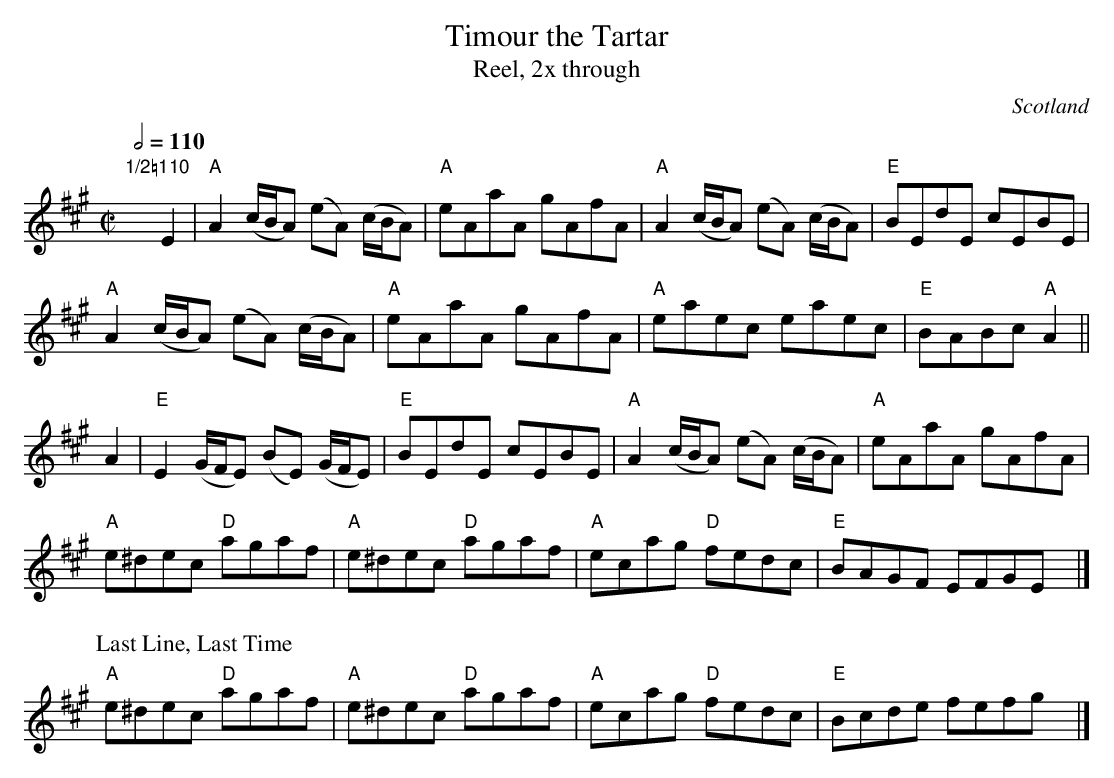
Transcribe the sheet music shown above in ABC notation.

X:1
T:Timour the Tartar
T:Reel, 2x through
O:Scotland
M:C|
Q:1/2=110
K:A
"1/2=110"yyE2|"A"A2 (c/B/A) (eA) (c/B/A)|"A"eAaA gAfA|"A"A2 (c/B/A) (eA) (c/B/A)|"E"BEdE cEBE|
"A"A2 (c/B/A) (eA) (c/B/A)|"A"eAaA gAfA|"A"eaec  eaec|"E"BABc "A"A2||
A2|"E"E2 (G/F/E) (BE) (G/F/E)|"E"BEdE cEBE|"A"A2 (c/B/A) (eA) (c/B/A)|"A"eAaA gAfA|
"A"e^dec "D"agaf|"A"e^dec "D"agaf|"A"ecag "D"fedc|"E"BAGF EFGE y|]
P:Last Line, Last Time
"A"e^dec "D"agaf|"A"e^dec "D"agaf|"A"ecag "D"fedc|"E"Bcde fefg y|]
